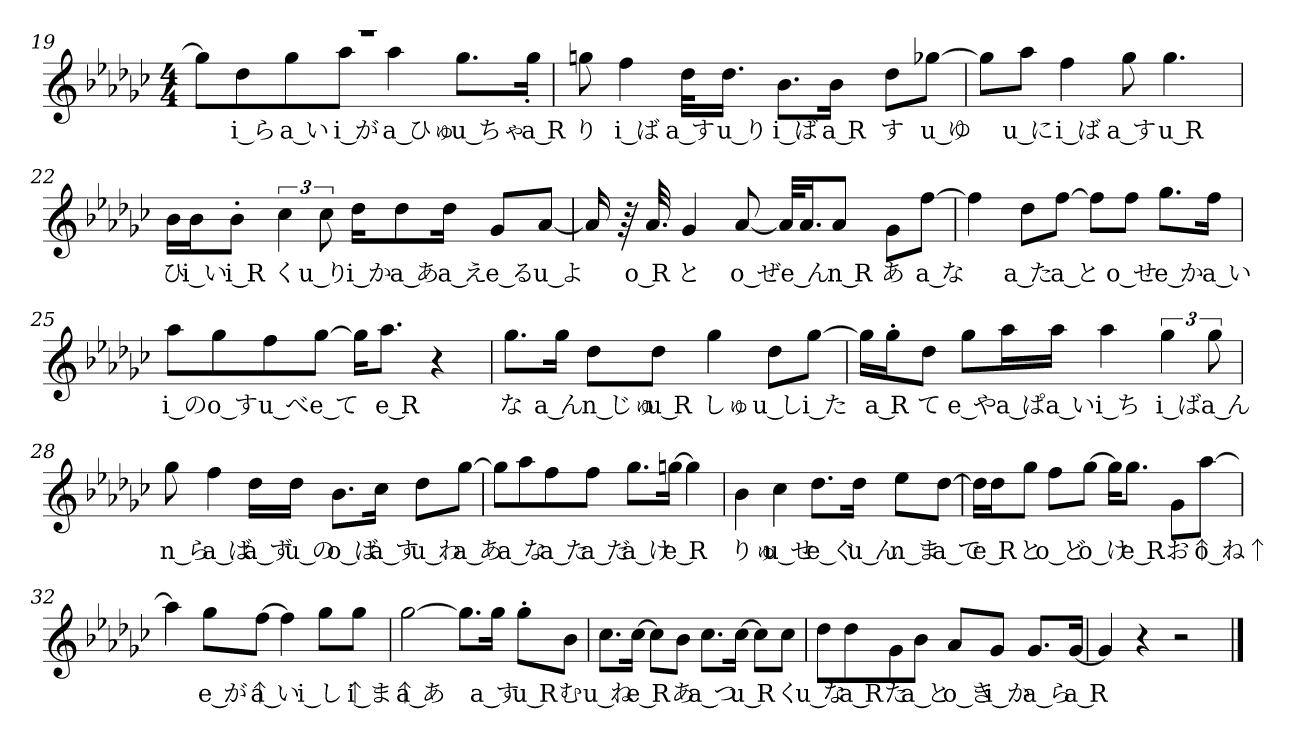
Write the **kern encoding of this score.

**kern	**text
*part1	*part1
*staff1	*staff1
*clefG2	*
*k[b-e-a-d-g-c-]	*
*M4/4	*
=19	=19
*^	*
1r	8gg-L]	.
.	8dd-	i ら
.	8gg-	a い
.	8aa-J	i が
.	4aa-	a ひゅ
.	8.gg-L	u ちゃ
.	16gg-'Jk	a R
*v	*v	*
=20	=20
8ggn	- り
4ff	i ば
32dd-KLL	a す
16.dd-JJ	u り
8.b-L	i ば
16b-Jk	a R
8dd-L	- す
[8gg-XJ	u ゆ
=21	=21
8gg-L]	.
8aa-J	u に
4ff	i ば
8gg-	a す
4.gg-	u R
=22	=22
16b-LL	- ひ
16b-J	i い
8b-'J	i R
6cc-	- く
12cc-	u り
16dd-KL	i か
8dd-	a あ
16dd-Jk	a え
8g-L	e る
[8a-J	u よ
=23	=23
16a-]	.
64r	.
32.a-	o R
4g-	- と
[8a-	o ぜ
32a-KLL]	.
16.a-J	e ん
8a-J	n R
8g-L	- あ
[8ffJ	a な
=24	=24
4ff]	.
8dd-L	a た
[8ffJ	a と
8ffL]	.
8ffJ	o せ
8.gg-L	e か
16ffJk	a い
=25	=25
8aa-L	i の
8gg-	o す
8ff	u べ
[8gg-J	e て
16gg-KL]	.
8.aa-J	e R
4r	.
=26	=26
8.gg-L	- な
16gg-Jk	a ん
8dd-L	n じゅ
8dd-J	u R
4gg-	- しゅ
8dd-L	u し
[8gg-J	i た
=27	=27
16gg-LL]	.
16gg-'J	a R
8dd-J	- て
8gg-L	e や
16aa-L	a ぱ
16aa-JJ	a い
4aa-	i ち
6gg-	i ば
12gg-	a ん
=28	=28
8gg-	n ら
4ff	a ば
16dd-LL	a ず
16dd-JJ	u の
8.b-L	o ば
16cc-Jk	a す
8dd-L	u わ
[8gg-J	a あ
=29	=29
8gg-L]	.
8aa-	a な
8ff	a た
8ffJ	a だ
8.gg-L	a け
[16ggnJk	e R
4gg]	.
=30	=30
4b-	- りゅ
4cc-	u せ
8.dd-L	e ぐ
16dd-Jk	u ん
8ee-L	n ま
[8dd-J	a で
=31	=31
16dd-LL]	.
16dd-J	e R
8gg-J	- と
8ffL	o ど
[8gg-J	o け
16gg-KL]	.
8.gg-J	e R
8g-L	- お↑
[8aa-J	o ね↑
=32	=32
4aa-]	.
8gg-L	e が↑
[8ffJ	a い
4ff]	.
8gg-L	i し↑
8gg-J	i ま↑
=33	=33
[2gg-	a あ
8.gg-L]	.
16gg-Jk	a す
8gg-'L	u R
8b-J	- む
=34	=34
8.cc-L	u ね
[16cc-Jk	e R
8cc-L]	.
8b-J	- あ
8.cc-L	a つ
[16cc-Jk	u R
8cc-L]	.
8cc-J	- く
=35	=35
8dd-L	u な
8dd-	a R
8g-	- た
8b-J	a と
8a-L	o き
8g-J	i か
8.g-L	a ら
[16g-Jk	a R
=36	=36
4g-]	.
4r	.
2r	.
==	==
*-	*-
